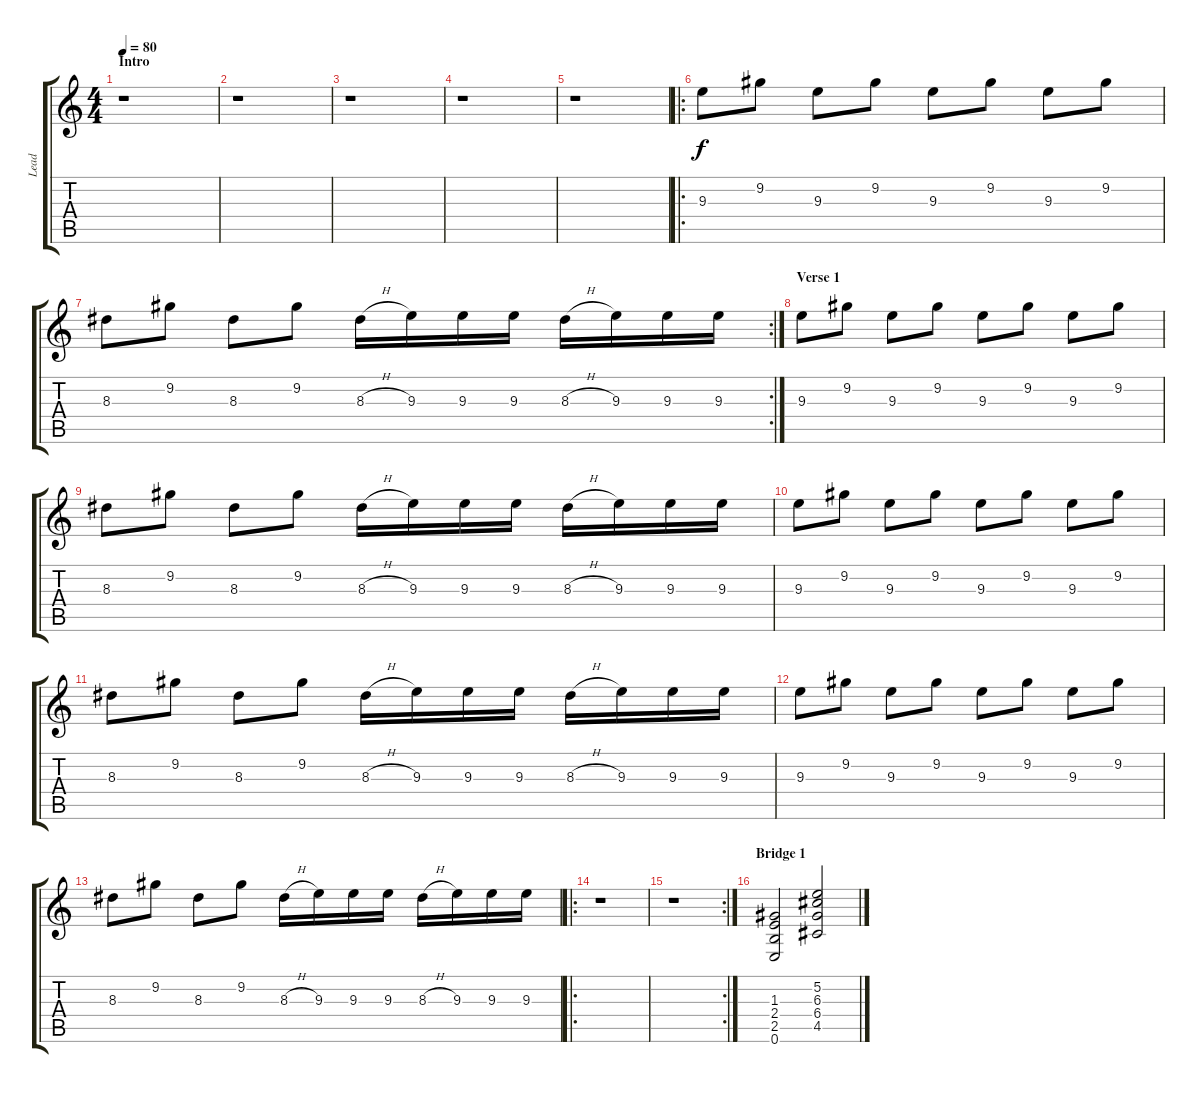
\track ("Lead" "Lead") {instrument distortionguitar}
\staff {score tabs}
\tuning (E4 B3 G3 D3 A2 E2) {hide}
\ts (4 4)
\section ("" "Intro")
\tempo 80
\clef g2
\ks c
r.1{dy f instrument distortionguitar} |
r.1 |
r.1 |
r.1 |
r.1 |
\ro
9.3.8 9.2.8 9.3.8 9.2.8 9.3.8 9.2.8 9.3.8 9.2.8 |
\rc 2
8.3.8 9.2.8 8.3.8 9.2.8 8.3{h}.16 9.3.16 9.3.16 9.3.16 8.3{h}.16 9.3.16 9.3.16 9.3.16 |
\section ("" "Verse 1")
9.3.8 9.2.8 9.3.8 9.2.8 9.3.8 9.2.8 9.3.8 9.2.8 |
8.3.8 9.2.8 8.3.8 9.2.8 8.3{h}.16 9.3.16 9.3.16 9.3.16 8.3{h}.16 9.3.16 9.3.16 9.3.16 |
9.3.8 9.2.8 9.3.8 9.2.8 9.3.8 9.2.8 9.3.8 9.2.8 |
8.3.8 9.2.8 8.3.8 9.2.8 8.3{h}.16 9.3.16 9.3.16 9.3.16 8.3{h}.16 9.3.16 9.3.16 9.3.16 |
9.3.8 9.2.8 9.3.8 9.2.8 9.3.8 9.2.8 9.3.8 9.2.8 |
8.3.8 9.2.8 8.3.8 9.2.8 8.3{h}.16 9.3.16 9.3.16 9.3.16 8.3{h}.16 9.3.16 9.3.16 9.3.16 |
\ro
r.1 |
\rc 2
r.1 |
\section ("" "Bridge 1")
(1.3 2.4 2.5 0.6).2 (5.2 6.3 6.4 4.5).2
